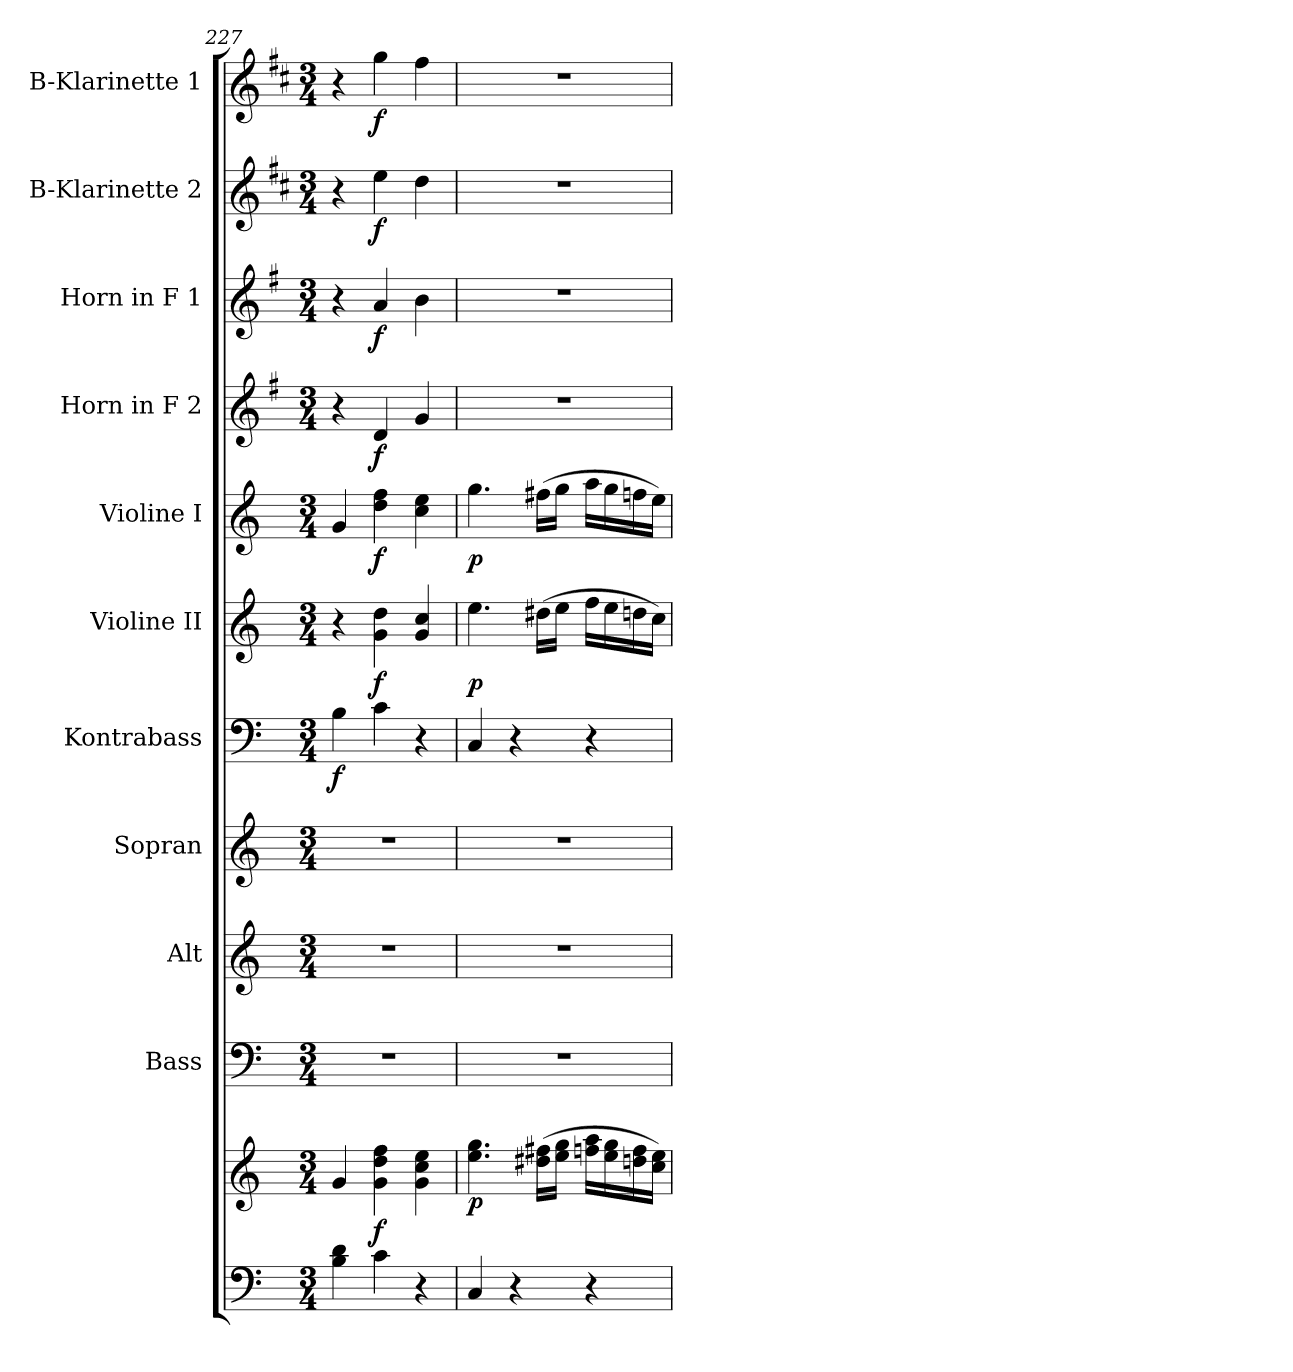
**kern	**kern	**dynam	**kern	**kern	**kern	**kern	**dynam	**kern	**dynam	**kern	**dynam	**kern	**dynam	**kern	**dynam	**kern	**dynam	**kern	**dynam
*part11	*part11	*part11	*part10	*part9	*part8	*part7	*part7	*part6	*part6	*part5	*part5	*part4	*part4	*part3	*part3	*part2	*part2	*part1	*part1
*staff12	*staff11	*staff11/12	*staff10	*staff9	*staff8	*staff7	*staff7	*staff6	*staff6	*staff5	*staff5	*staff4	*staff4	*staff3	*staff3	*staff2	*staff2	*staff1	*staff1
*	*	*	*I"Bass	*I"Alt	*I"Sopran	*I"Kontrabass	*	*I"Violine II	*	*I"Violine I	*	*I"Horn in F 2	*	*I"Horn in F 1	*	*I"B-Klarinette 2	*	*I"B-Klarinette 1	*
*	*	*	*I'B.	*I'A.	*I'S.	*I'Kb.	*	*I'Vl. II	*	*I'Vl. I	*	*	*	*	*	*I'B Kl. 2	*	*I'B Kl. 1	*
*clefF4	*clefG2	*	*clefF4	*clefG2	*clefG2	*clefF4	*	*clefG2	*	*clefG2	*	*clefG2	*	*clefG2	*	*clefG2	*	*clefG2	*
*	*	*	*	*	*	*ITrd7c12	*	*	*	*	*	*ITrd4c7	*	*ITrd4c7	*	*ITrd1c2	*	*ITrd1c2	*
*k[]	*k[]	*	*k[]	*k[]	*k[]	*k[]	*	*k[]	*	*k[]	*	*k[]	*	*k[]	*	*k[]	*	*k[]	*
*C:	*C:	*	*C:	*C:	*C:	*C:	*	*C:	*	*C:	*	*C:	*	*C:	*	*C:	*	*C:	*
*M3/4	*M3/4	*	*M3/4	*M3/4	*M3/4	*M3/4	*	*M3/4	*	*M3/4	*	*M3/4	*	*M3/4	*	*M3/4	*	*M3/4	*
=227	=227	=227	=227	=227	=227	=227	=227	=227	=227	=227	=227	=227	=227	=227	=227	=227	=227	=227	=227
!	!	!	!	!	!	!	!LO:DY:b	!	!	!	!	!	!	!	!	!	!	!	!
4B\ 4d\	4g/	.	2.r	2.r	2.r	4BB\	f	4r	.	4g/	.	4r	.	4r	.	4r	.	4r	.
!	!	!LO:DY:b	!	!	!	!	!	!	!LO:DY:b	!	!LO:DY:b	!	!LO:DY:b	!	!LO:DY:b	!	!LO:DY:b	!	!LO:DY:b
4c\	4g\ 4dd\ 4ff\	f	.	.	.	4C\	.	4g\ 4dd\	f	4dd\ 4ff\	f	4G/	f	4d/	f	4dd\	f	4ff\	f
4r	4g\ 4cc\ 4ee\	.	.	.	.	4r	.	4g/ 4cc/	.	4cc\ 4ee\	.	4c/	.	4e\	.	4cc\	.	4ee\	.
=228	=228	=228	=228	=228	=228	=228	=228	=228	=228	=228	=228	=228	=228	=228	=228	=228	=228	=228	=228
!	!	!LO:DY:b	!	!	!	!	!	!	!LO:DY:b	!	!LO:DY:b	!	!	!	!	!	!	!	!
4C/	4.ee\ 4.gg\	p	2.r	2.r	2.r	4CC/	.	4.ee\	p	4.gg\	p	2.r	.	2.r	.	2.r	.	2.r	.
4r	.	.	.	.	.	4r	.	.	.	.	.	.	.	.	.	.	.	.	.
.	(>16dd#X\ 16ff#X\LL	.	.	.	.	.	.	(>16dd#X\LL	.	(>16ff#X\LL	.	.	.	.	.	.	.	.	.
.	16ee\ 16gg\JJ	.	.	.	.	.	.	16ee\JJ	.	16gg\JJ	.	.	.	.	.	.	.	.	.
4r	16ffn\ 16aa\LL	.	.	.	.	4r	.	16ff\LL	.	16aa\LL	.	.	.	.	.	.	.	.	.
.	16ee\ 16gg\	.	.	.	.	.	.	16ee\	.	16gg\	.	.	.	.	.	.	.	.	.
.	16ddn\ 16ff\	.	.	.	.	.	.	16ddn\	.	16ffn\	.	.	.	.	.	.	.	.	.
.	16cc\ 16ee\JJ)	.	.	.	.	.	.	16cc\JJ)	.	16ee\JJ)	.	.	.	.	.	.	.	.	.
=	=	=	=	=	=	=	=	=	=	=	=	=	=	=	=	=	=	=	=
*-	*-	*-	*-	*-	*-	*-	*-	*-	*-	*-	*-	*-	*-	*-	*-	*-	*-	*-	*-
